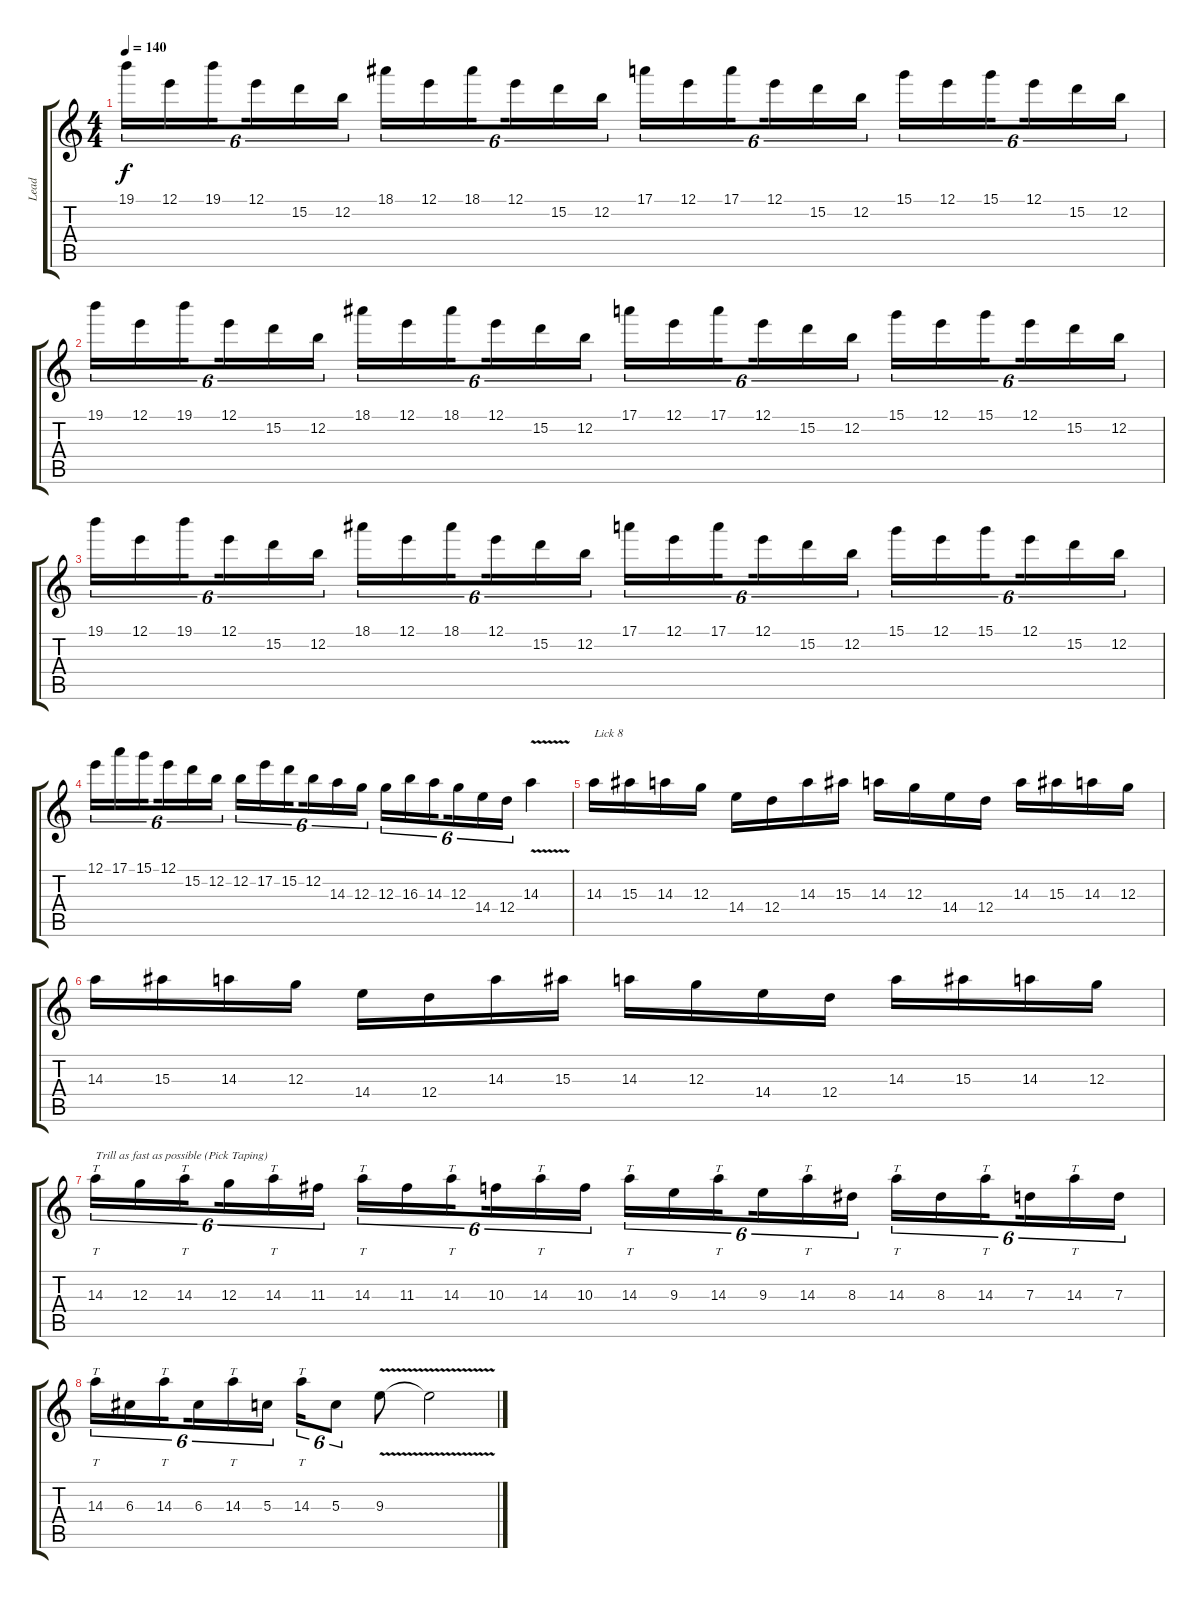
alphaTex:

\track ("Lead" "Lead") {instrument distortionguitar}
\staff {score tabs}
\tuning (E4 B3 G3 D3 A2 E2) {hide}
\ts (4 4)
\tempo 140
\clef g2
\ks c
19.1.16{tu (6 4) dy f} 12.1.16{tu (6 4)} 19.1.16{tu (6 4) beam splitsecondary} 12.1.16{tu (6 4)} 15.2.16{tu (6 4)} 12.2.16{tu (6 4)} 18.1.16{tu (6 4)} 12.1.16{tu (6 4)} 18.1.16{tu (6 4) beam splitsecondary} 12.1.16{tu (6 4)} 15.2.16{tu (6 4)} 12.2.16{tu (6 4)} 17.1.16{tu (6 4)} 12.1.16{tu (6 4)} 17.1.16{tu (6 4) beam splitsecondary} 12.1.16{tu (6 4)} 15.2.16{tu (6 4)} 12.2.16{tu (6 4)} 15.1.16{tu (6 4)} 12.1.16{tu (6 4)} 15.1.16{tu (6 4) beam splitsecondary} 12.1.16{tu (6 4)} 15.2.16{tu (6 4)} 12.2.16{tu (6 4)} |
19.1.16{tu (6 4)} 12.1.16{tu (6 4)} 19.1.16{tu (6 4) beam splitsecondary} 12.1.16{tu (6 4)} 15.2.16{tu (6 4)} 12.2.16{tu (6 4)} 18.1.16{tu (6 4)} 12.1.16{tu (6 4)} 18.1.16{tu (6 4) beam splitsecondary} 12.1.16{tu (6 4)} 15.2.16{tu (6 4)} 12.2.16{tu (6 4)} 17.1.16{tu (6 4)} 12.1.16{tu (6 4)} 17.1.16{tu (6 4) beam splitsecondary} 12.1.16{tu (6 4)} 15.2.16{tu (6 4)} 12.2.16{tu (6 4)} 15.1.16{tu (6 4)} 12.1.16{tu (6 4)} 15.1.16{tu (6 4) beam splitsecondary} 12.1.16{tu (6 4)} 15.2.16{tu (6 4)} 12.2.16{tu (6 4)} |
19.1.16{tu (6 4)} 12.1.16{tu (6 4)} 19.1.16{tu (6 4) beam splitsecondary} 12.1.16{tu (6 4)} 15.2.16{tu (6 4)} 12.2.16{tu (6 4)} 18.1.16{tu (6 4)} 12.1.16{tu (6 4)} 18.1.16{tu (6 4) beam splitsecondary} 12.1.16{tu (6 4)} 15.2.16{tu (6 4)} 12.2.16{tu (6 4)} 17.1.16{tu (6 4)} 12.1.16{tu (6 4)} 17.1.16{tu (6 4) beam splitsecondary} 12.1.16{tu (6 4)} 15.2.16{tu (6 4)} 12.2.16{tu (6 4)} 15.1.16{tu (6 4)} 12.1.16{tu (6 4)} 15.1.16{tu (6 4) beam splitsecondary} 12.1.16{tu (6 4)} 15.2.16{tu (6 4)} 12.2.16{tu (6 4)} |
12.1.16{tu (6 4)} 17.1.16{tu (6 4)} 15.1.16{tu (6 4) beam splitsecondary} 12.1.16{tu (6 4)} 15.2.16{tu (6 4)} 12.2.16{tu (6 4)} 12.2.16{tu (6 4)} 17.2.16{tu (6 4)} 15.2.16{tu (6 4) beam splitsecondary} 12.2.16{tu (6 4)} 14.3.16{tu (6 4)} 12.3.16{tu (6 4)} 12.3.16{tu (6 4)} 16.3.16{tu (6 4)} 14.3.16{tu (6 4) beam splitsecondary} 12.3.16{tu (6 4)} 14.4.16{tu (6 4)} 12.4.16{tu (6 4)} 14.3{v}.4 |
14.3.16{txt "Lick 8"} 15.3.16 14.3.16 12.3.16 14.4.16 12.4.16 14.3.16 15.3.16 14.3.16 12.3.16 14.4.16 12.4.16 14.3.16 15.3.16 14.3.16 12.3.16 |
14.3.16 15.3.16 14.3.16 12.3.16 14.4.16 12.4.16 14.3.16 15.3.16 14.3.16 12.3.16 14.4.16 12.4.16 14.3.16 15.3.16 14.3.16 12.3.16 |
14.3.16{tt tu (6 4) txt "Trill as fast as possible (Pick Taping)"} 12.3.16{tu (6 4)} 14.3.16{tt tu (6 4) beam splitsecondary} 12.3.16{tu (6 4)} 14.3.16{tt tu (6 4)} 11.3.16{tu (6 4)} 14.3.16{tt tu (6 4)} 11.3.16{tu (6 4)} 14.3.16{tt tu (6 4) beam splitsecondary} 10.3.16{tu (6 4)} 14.3.16{tt tu (6 4)} 10.3.16{tu (6 4)} 14.3.16{tt tu (6 4)} 9.3.16{tu (6 4)} 14.3.16{tt tu (6 4) beam splitsecondary} 9.3.16{tu (6 4)} 14.3.16{tt tu (6 4)} 8.3.16{tu (6 4)} 14.3.16{tt tu (6 4)} 8.3.16{tu (6 4)} 14.3.16{tt tu (6 4) beam splitsecondary} 7.3.16{tu (6 4)} 14.3.16{tt tu (6 4)} 7.3.16{tu (6 4)} |
14.3.16{tt tu (6 4)} 6.3.16{tu (6 4)} 14.3.16{tt tu (6 4) beam splitsecondary} 6.3.16{tu (6 4)} 14.3.16{tt tu (6 4)} 5.3.16{tu (6 4)} 14.3.16{tt tu (6 4)} 5.3.8{tu (6 4)} 9.3{v}.8 9.3{t}.2
